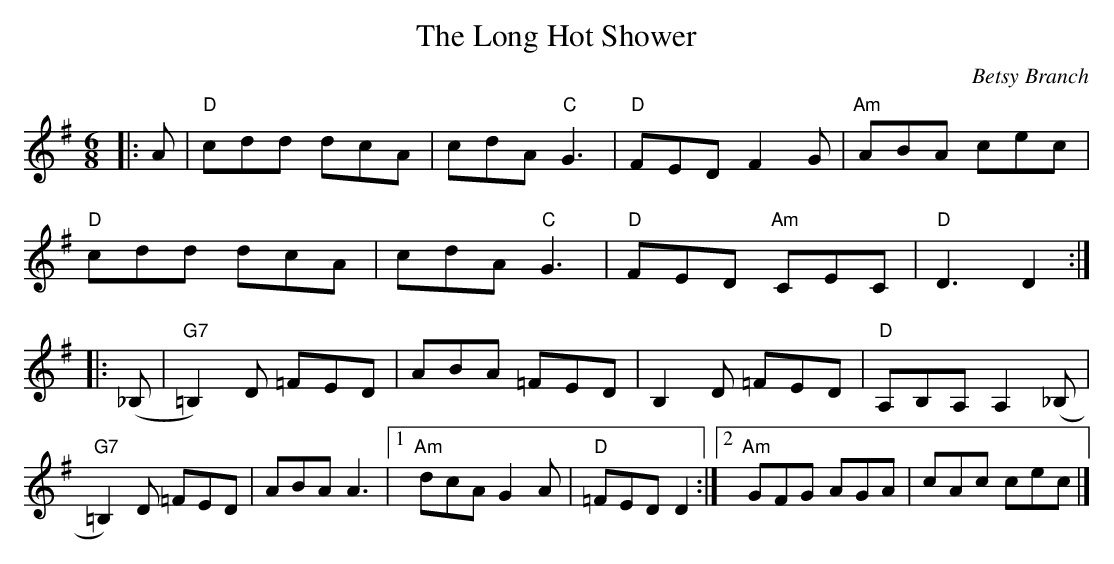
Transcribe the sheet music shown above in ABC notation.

X:1
T: Long Hot Shower, The
C: Betsy Branch
M: 6/8
L: 1/8
K: Dmix
|: A | "D"cdd dcA | cdA "C"G3 | "D"FED F2G | "Am"ABA cec |
"D"cdd dcA | cdA "C"G3 | "D"FED "Am"CEC | "D" D3 D2 :|
|: (_B, | "G7"=B,2)D =FED | ABA =FED | B,2D =FED | "D"A,B,A, A,2 (_B, |
"G7"=B,2)D =FED | ABA A3 |1 "Am"dcA G2A | "D"=FED D2 :|2"Am"GFG AGA | cAc cec |]
